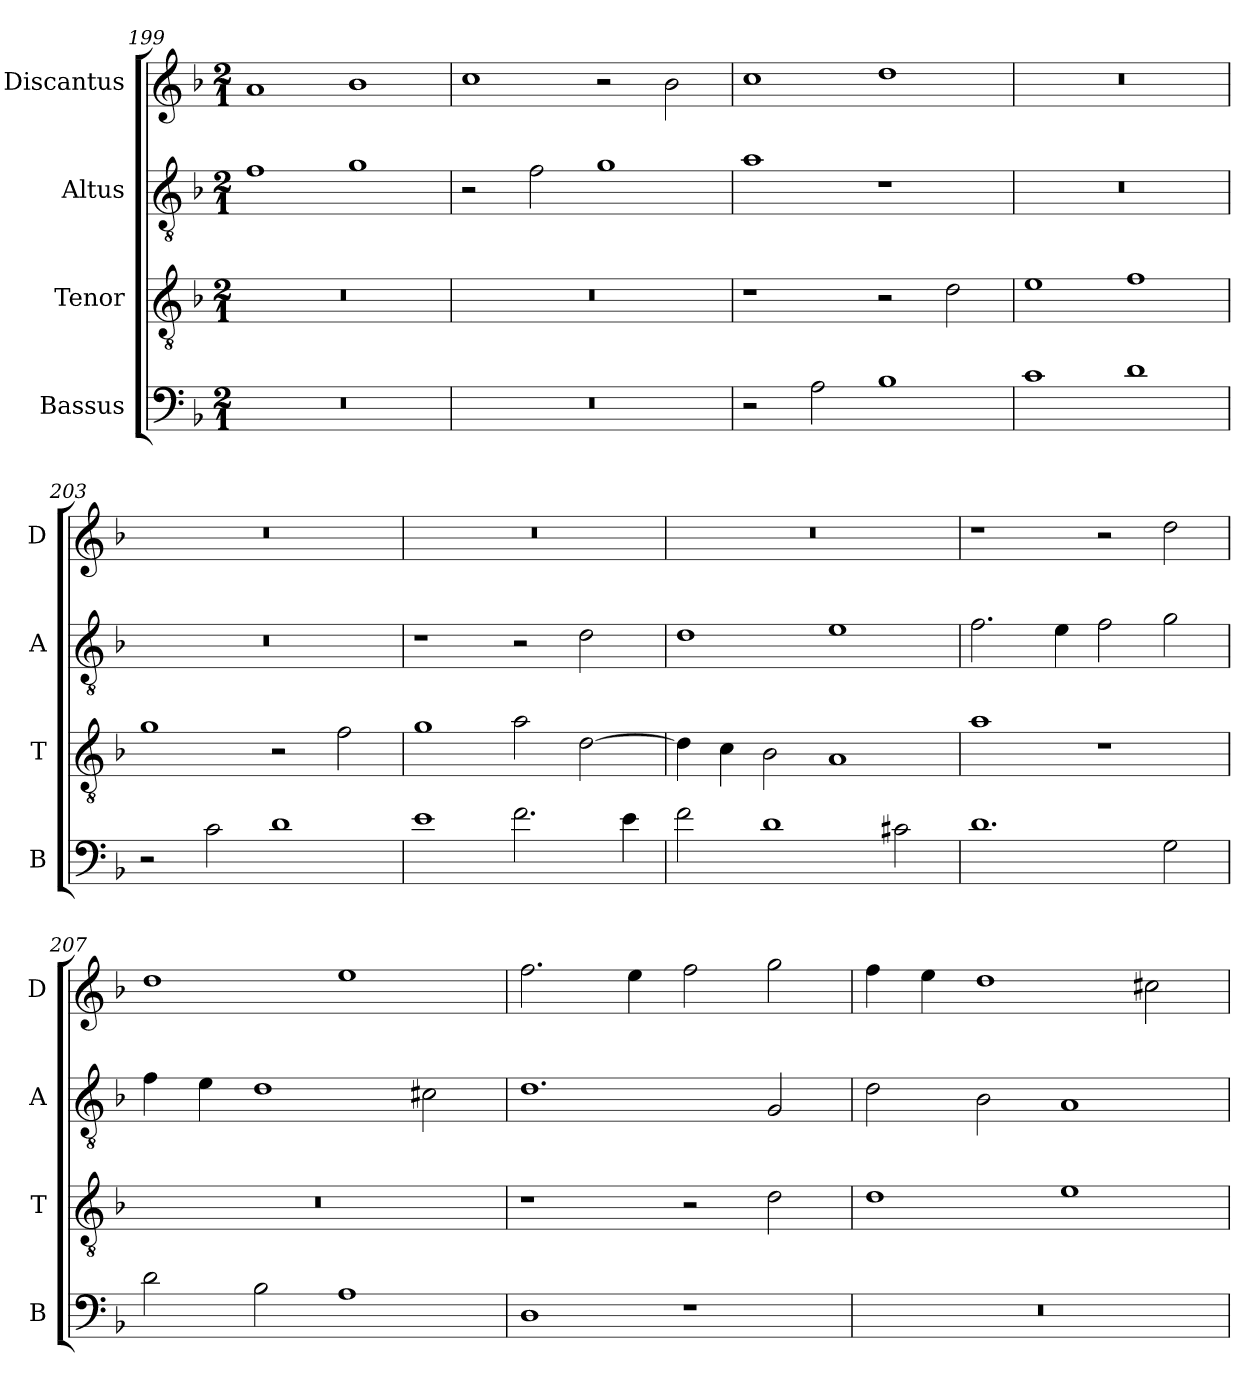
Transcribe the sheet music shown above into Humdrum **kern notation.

**kern	**kern	**kern	**kern
*part4	*part3	*part2	*part1
*staff4	*staff3	*staff2	*staff1
*I"Bassus	*I"Tenor	*I"Altus	*I"Discantus
*I'B	*I'T	*I'A	*I'D
*clefF4	*clefGv2	*clefGv2	*clefG2
*k[b-]	*k[b-]	*k[b-]	*k[b-]
*M2/1	*M2/1	*M2/1	*M2/1
=199	=199	=199	=199
0r	0r	1f	1a
.	.	1g	1b-
=200	=200	=200	=200
0r	0r	2r	1cc
.	.	2f\	.
.	.	1g	2r
.	.	.	2b-\
=201	=201	=201	=201
2r	1r	1a	1cc
2A\	.	.	.
1B-	2r	1r	1dd
.	2d\	.	.
=202	=202	=202	=202
1c	1e	0r	0r
1d	1f	.	.
=203	=203	=203	=203
2r	1g	0r	0r
2c\	.	.	.
1d	2r	.	.
.	2f\	.	.
=204	=204	=204	=204
1e	1g	1r	0r
2.f\	2a\	2r	.
.	[2d\	2d\	.
4e\	.	.	.
=205	=205	=205	=205
2f\	4d\]	1d	0r
.	4c\	.	.
1d	2B-\	.	.
.	1A	1e	.
2c#X\	.	.	.
=206	=206	=206	=206
1.d	1a	2.f\	1r
.	.	4e\	.
.	1r	2f\	2r
2G\	.	2g\	2dd\
=207	=207	=207	=207
2d\	0r	4f\	1dd
.	.	4e\	.
2B-\	.	1d	.
1A	.	.	1ee
.	.	2c#X\	.
=208	=208	=208	=208
1D	1r	1.d	2.ff\
.	.	.	4ee\
1r	2r	.	2ff\
.	2d\	2G/	2gg\
=209	=209	=209	=209
0r	1d	2d\	4ff\
.	.	.	4ee\
.	.	2B-\	1dd
.	1e	1A	.
.	.	.	2cc#X\
=	=	=	=
*-	*-	*-	*-
